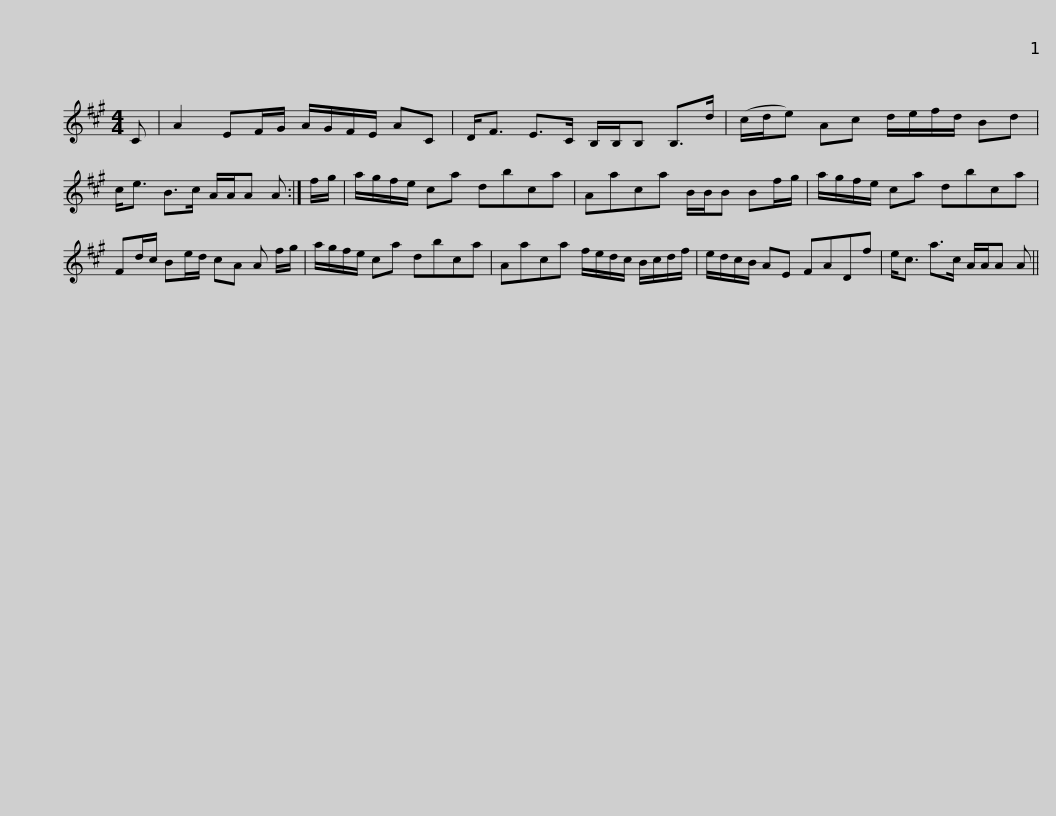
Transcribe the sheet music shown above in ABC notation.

X:1
L:1/8
M:4/4
I:linebreak $
K:A
V:1 treble
V:1
 C | A2 EF/G/ A/G/F/E/ AC | D<F E>C B,/B,/B, B,>d | (c/d/e) Ac d/e/f/d/ Bd | c<e B>c A/A/A A :|$ %5
 f/g/ | a/g/f/e/ ca dbca | Aaca B/B/B Bf/g/ | a/g/f/e/ ca dbca | Fd/c/ Be/d/ cA A f/g/ |$ %10
 a/g/f/e/ ca dbca | Aaca f/e/d/c/ B/c/d/f/ | e/d/c/B/ AE FADf | e<c a>c A/A/A A || %14
